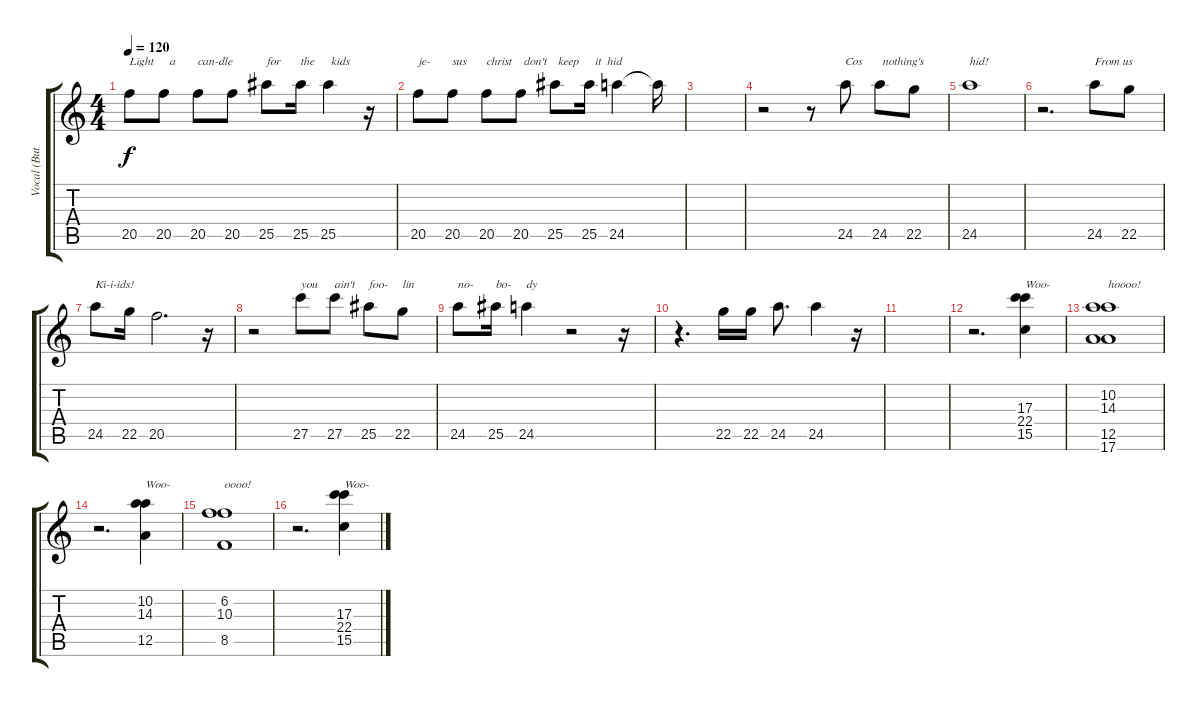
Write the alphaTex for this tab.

\track ("Vocal (Butler)" "Vocal (But") {instrument distortionguitar}
\staff {score tabs}
\tuning (E4 B3 G3 D3 A2 E2) {hide}
\ts (4 4)
\tempo 120
\clef g2
\ks c
20.5.8{txt "Light" dy f} 20.5.8{txt "  a"} 20.5.8{txt "can-dle"} 20.5.8 25.5.8{txt "for"} 25.5.16{txt "the"} 25.5.4{txt " kids"} r.16 |
20.5.8{txt "je-"} 20.5.8{txt "sus"} 20.5.8{txt "christ"} 20.5.8{txt " don't"} 25.5.8{txt " keep"} 25.5.16{txt "  it  hid"} 24.5.4 24.5{t}.16 |
|
r.2 r.8 24.5.8{txt "Cos"} 24.5.8{txt " nothing's"} 22.5.8 |
24.5.1{txt "hid!"} |
r.2{d} 24.5.8{txt "From us"} 22.5.8 |
24.5.8{txt "Ki-i-ids!"} 22.5.16 20.5.2{d} r.16 |
r.2 27.5.8{txt "you"} 27.5.8{txt "ain't"} 25.5.8{txt "foo-"} 22.5.8{txt "lin"} |
24.5.8{txt "no-"} 25.5.16{txt "bo-"} 24.5.4{txt "dy"} r.2 r.16 |
r.4{d} 22.5.16 22.5.16 24.5.8{d} 24.5.4 r.16 |
|
r.2{d} (17.3 22.4 15.5).4{txt "Woo-"} |
(10.2 14.3 12.5 17.6).1{txt "hoooo!"} |
r.2{d} (10.2 14.3 12.5).4{txt "Woo-"} |
(6.2 10.3 8.5).1{txt "oooo!"} |
r.2{d} (17.3 22.4 15.5).4{txt "Woo-"}
